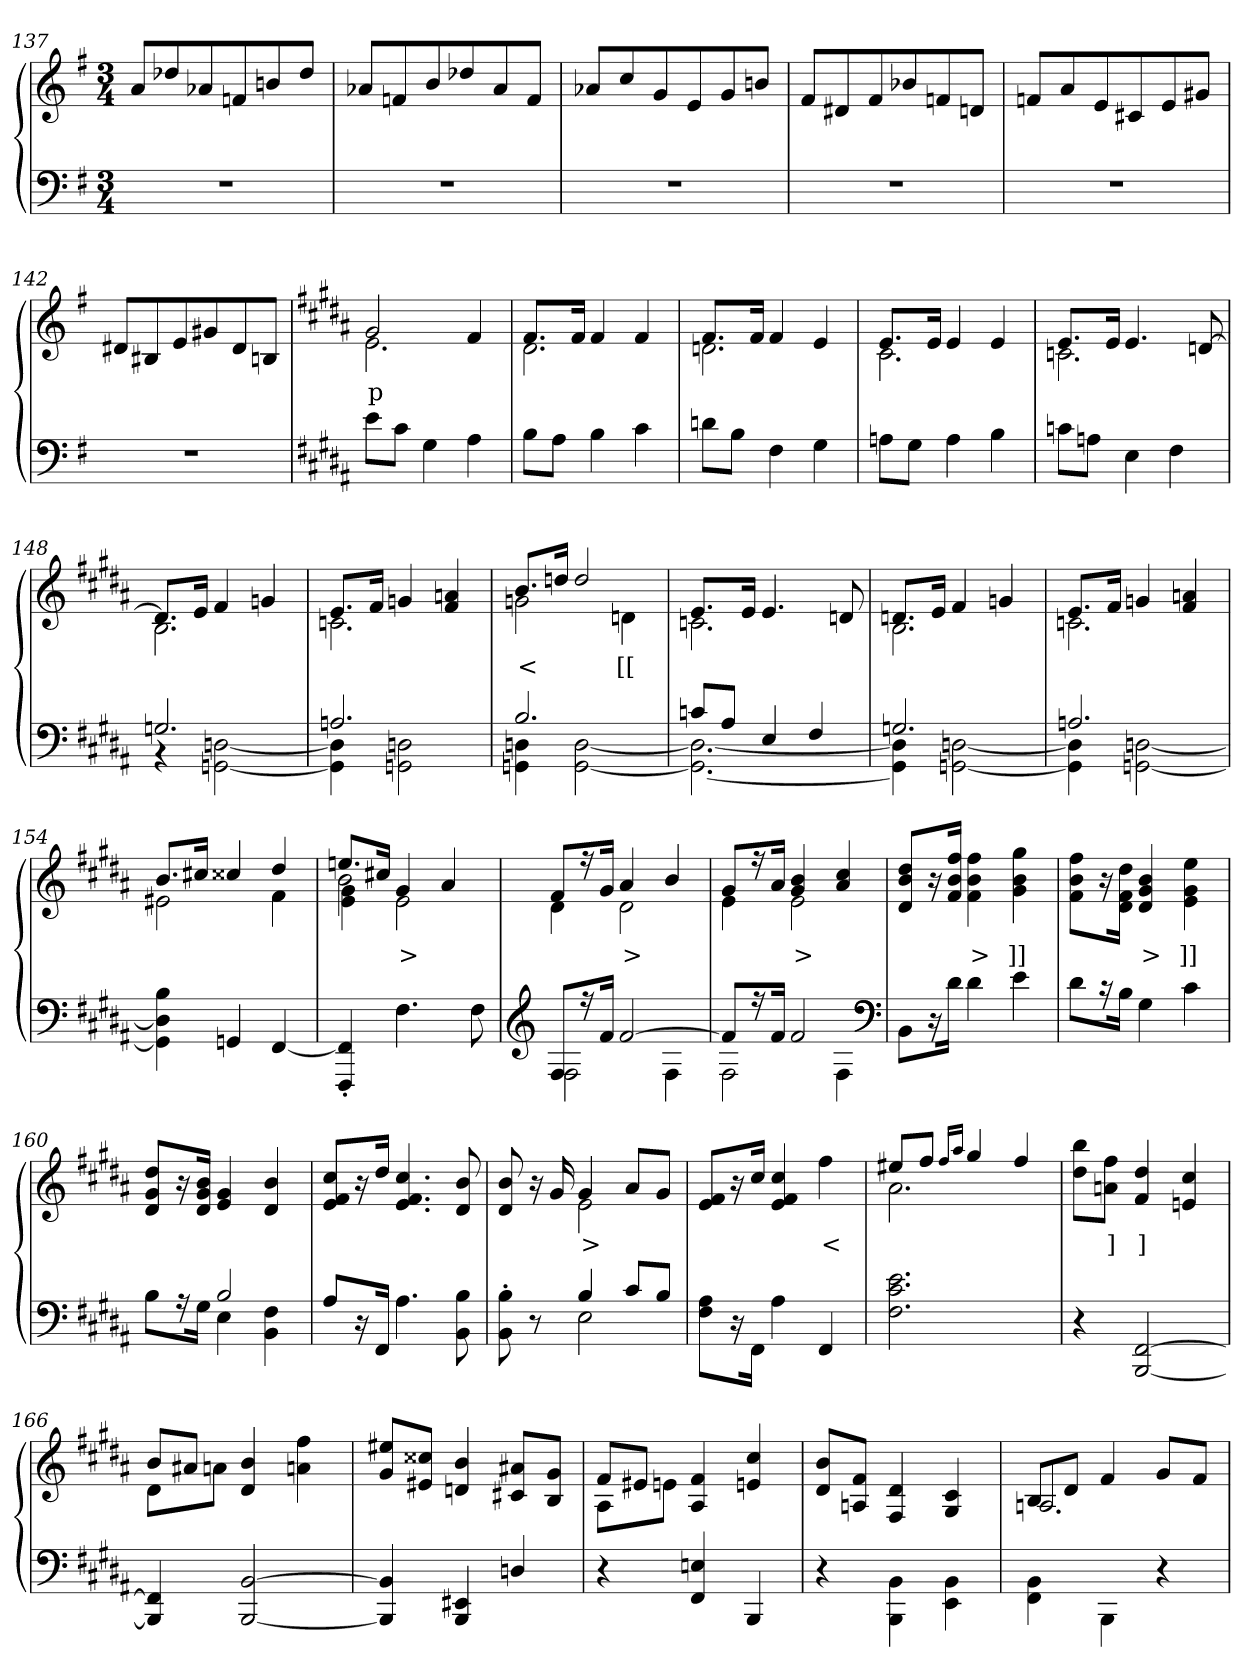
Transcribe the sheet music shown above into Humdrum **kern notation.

**kern	**kern	**text
*part2	*part1	*part1
*staff2	*staff1	*staff1
*clefF4	*clefG2	*
*k[f#]	*k[f#]	*
*M3/4	*M3/4	*
=137	=137	=137
2.r	8a/L	.
.	8dd-X/	.
.	8a-X	.
.	8fn	.
.	8bn	.
.	8dd-J	.
=138	=138	=138
2.r	8a-XL	.
.	8fn	.
.	8b	.
.	8dd-X	.
.	8a-	.
.	8fJ	.
=139	=139	=139
2.r	8a-XL	.
.	8cc	.
.	8g	.
.	8e	.
.	8g	.
.	8bnJ	.
=140	=140	=140
2.r	8f#L	.
.	8d#X	.
.	8f#	.
.	8b-X	.
.	8fn	.
.	8dnJ	.
=141	=141	=141
2.r	8fnL	.
.	8a	.
.	8e	.
.	8c#X	.
.	8e	.
.	8g#XJ	.
=142	=142	=142
2.r	8d#XL	.
.	8B#X	.
.	8e	.
.	8g#X	.
.	8d#	.
.	8BnJ	.
=143	=143	=143
*k[f#c#g#d#a#]	*k[f#c#g#d#a#]	*
*	*^	*
8eL	2g#	2.e	p
8c#J	.	.	.
4G#	.	.	.
4A#	4f#	.	.
=144	=144	=144	=144
8BL	8.f#L	2.d#	.
8A#J	.	.	.
.	16f#Jk	.	.
4B	4f#	.	.
4c#	4f#	.	.
=145	=145	=145	=145
8dnL	8.f#L	2.dn	.
8BJ	.	.	.
.	16f#Jk	.	.
4F#	4f#	.	.
4G#	4e	.	.
=146	=146	=146	=146
8AnL	8.eL	2.c#	.
8G#J	.	.	.
.	16eJk	.	.
4A	4e	.	.
4B	4e	.	.
=147	=147	=147	=147
8cnL	8.eL	2.cn	.
8AnJ	.	.	.
.	16eJk	.	.
4E	4.e	.	.
4F#	.	.	.
.	[8dn	.	.
=148	=148	=148	=148
*^	*	*	*
2.Gn	4r	8.dnL]	2.B	.
.	.	16eJk	.	.
.	[2Dn [2GGn	4f#	.	.
.	.	4gn	.	.
=149	=149	=149	=149	=149
2.An	4Dn] 4GGn]	8.eL	2.cn	.
.	.	16f#Jk	.	.
.	2D 2GG	4gn	.	.
.	.	4an 4f#	.	.
=150	=150	=150	=150	=150
2.B	4Dn 4GGn	8.bL	2gn	<
.	.	16ddnJk	.	.
.	[2D [2GG	2dd	.	.
.	.	.	4d	[[
=151	=151	=151	=151	=151
8cn\L	2.Dn_ 2.GGn_	8.eL	2.cn	.
8A#/J	.	.	.	.
.	.	16eJk	.	.
4E	.	4.e	.	.
4F#	.	.	.	.
.	.	8dn	.	.
=152	=152	=152	=152	=152
2.Gn	4Dn] 4GGn]	8.dnL	2.B	.
.	.	16eJk	.	.
.	[2D [2GG	4f#	.	.
.	.	4gn	.	.
=153	=153	=153	=153	=153
2.An	4Dn] 4GGn]	8.eL	2.cn	.
.	.	16f#Jk	.	.
.	[2D [2GG	4gn	.	.
.	.	4an 4f#	.	.
*v	*v	*	*	*
=154	=154	=154	=154
4B 4Dn] 4GGn]	8.bL	2e#X	.
.	16cc#XJk	.	.
4GG	4cc##X	.	.
[4FF#	4dd#	4f#	.
=155	=155	=155	=155
*	*	*^	*
4FF#]'> 4FFF#'>	8.eenL	2b	4g#\ 4e	.
.	16cc#XJk	.	.	.
4.F#	4g#	.	2e\	>
.	4ryy	4a#/	.	.
8F#	.	.	.	.
*	*v	*v	*v	*
=156	=156	=156
*clefG2	*	*
*^	*^	*
8F#L	2F#	8f#L	4d#	.
16r	.	16r	.	.
16f#Jk	.	16g#Jk	.	.
[2f#	.	4a#	2d#	>
.	4F#	4b	.	.
=157	=157	=157	=157	=157
8f#L]	2F#	8g#L	4e	.
16r	.	16r	.	.
16f#Jk	.	16a#Jk	.	.
2f#	.	4b 4g#	2e	>
.	4F#	4cc# 4a#	.	.
*v	*v	*	*	*
*	*v	*v	*
*clefF4	*	*
=158	=158	=158
8BBL	8dd#/ 8b 8d#L	.
16r	16r	.
16d#J	16ff# 16b 16f#Jk	.
4d#	4ff#\ 4b\ 4f#\	>
4e	4gg#\ 4b\ 4g#\	]]
=159	=159	=159
8d#L	8ff#\ 8b\ 8f#\L	.
16r	16r	]
16BJk	16dd# 16f# 16d#Jk	.
4G#	4b 4g# 4d#	>
4c#	4ee\ 4g#\ 4e\	]]
=160	=160	=160
*^	*	*
4ryy	8BL	8dd#/ 8g# 8d#L	.
.	16r	16r	.
.	16G#Jk	16b 16g# 16d#Jk	.
2B	4E	4g# 4e	.
.	4F# 4BB	4b 4d#	.
*v	*v	*	*
=161	=161	=161
8A#L	8cc#/ 8f# 8eL	.
16r	16r	.
16FF#Jk	16dd#Jk	.
4.A#	4.cc# 4.f# 4.e	.
8B 8BB	8b 8d#	.
=162	=162	=162
*^	*^	*
4ryy	8B'> 8BB'>	8b 8d#	4ryy	.
.	8r	16r	.	.
.	.	16g#	.	.
4B	2E	4g#	2e	>
8c#L	.	8a#L	.	.
8BJ	.	8g#J	.	.
*v	*v	*	*	*
*	*v	*v	*
=163	=163	=163
8A#\ 8F#\L	8f#/ 8eL	.
16r	16r	.
16FF#Jk	16cc#Jk	.
4A#	4cc# 4f# 4e	.
4FF#	4ff#\	<
=164	=164	=164
*	*^	*
2.e 2.c# 2.F#	8ee#XL	2.a#	.
.	8ff#J	.	.
.	16qff#/LL	.	.
.	16qaa#/JJ	.	.
.	4gg#	.	.
.	4ff#	.	.
*	*v	*v	*
=165	=165	=165
4r	8bb 8dd#L	.
.	8ff# 8anJ	]
[2FF# [2BBB	4dd# 4f#	]
.	4cc# 4en	.
=166	=166	=166
*	*^	*
4FF#] 4BBB]	8bL	8d#L	.
.	8a#XJ	8anJ	.
[2BB [2BBB	4b 4d#	2ryy	.
.	4ff# 4an	.	.
*	*v	*v	*
=167	=167	=167
4BB] 4BBB]	8ee#X 8g#L	.
.	8cc##X 8e#J	.
4EE#X 4BBB	4b 4dn	.
4Dn/	8a#X 8c#XL	.
.	8g# 8BJ	.
=168	=168	=168
*	*^	*
4r	8f#L	8A#L	.
.	8e#XJ	8enJ	.
4En 4FF#	4f# 4A#	2ryy	.
4BBB	4cc# 4en	.	.
*	*v	*v	*
=169	=169	=169
4r	8b 8d#L	.
.	8f# 8AnJ	.
4BB 4BBB\	4d# 4F#	.
4BB\ 4EE	4c# 4G#	.
=170	=170	=170
*	*^	*
4BB\ 4FF#\	8BL	2.An/	.
.	8d#J	.	.
4BBB\	4f#	.	.
4r	8g#L	.	.
.	8f#J	.	.
*	*v	*v	*
=	=	=
*-	*-	*-
